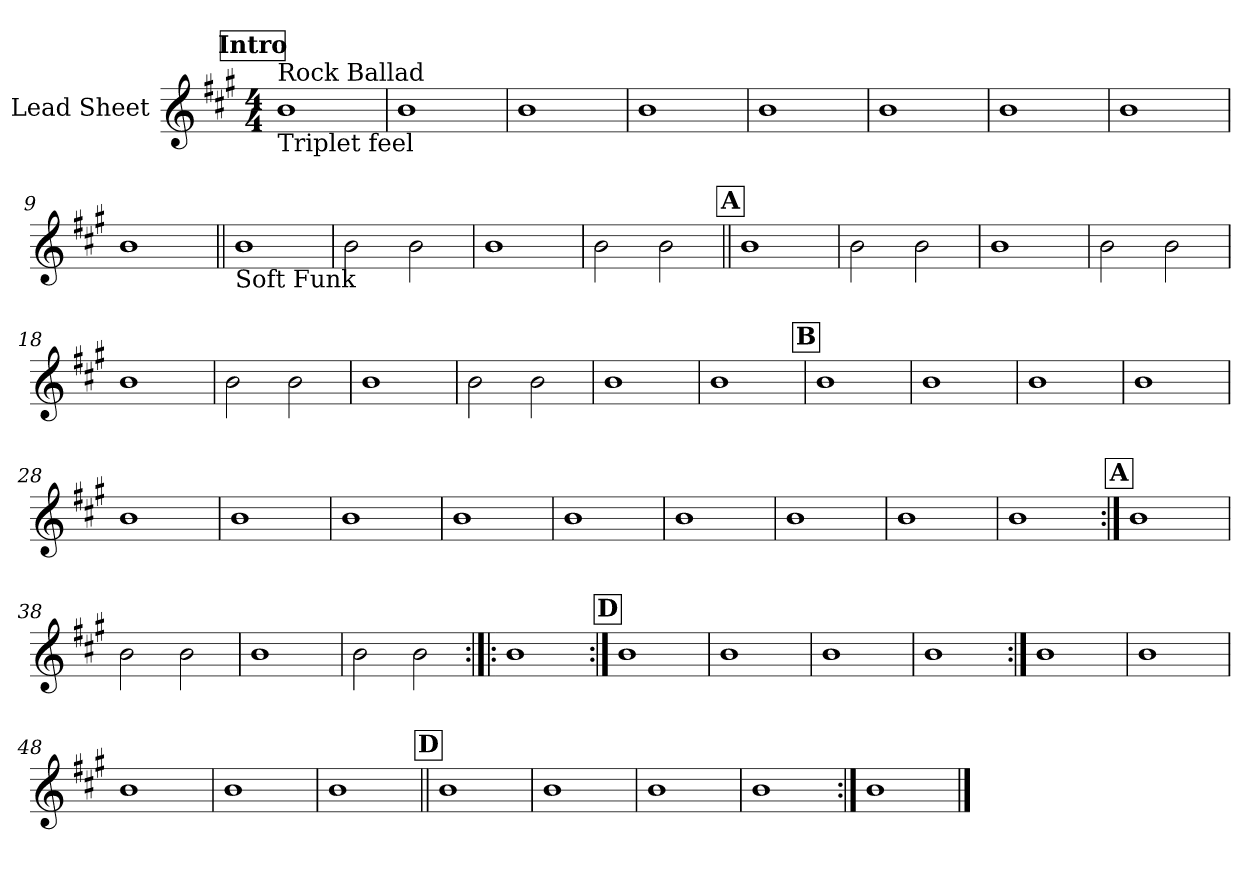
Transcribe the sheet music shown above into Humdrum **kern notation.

**kern
*part1
*staff1
*I"Lead Sheet
*clefG2
*k[f#c#g#]
*f#:
*M4/4
*MM86
!!LO:REH:place=s1:a:fs=14:t=Intro
=1
!LO:TX:a:t=Rock Ballad
!LO:TX:b:t=Triplet feel
1b
=2
1b
=3
1b
=4
1b
=5
1b
!!LO:LB:g=z
=6
1b
=7
1b
=8
1b
=9
1b
!!LO:LB:g=z
=10||
!LO:TX:b:t=Soft Funk
1b
=11
2b\
2b\
=12
1b
=13
2b\
2b\
!!LO:LB:g=z
!!LO:REH:place=s1:a:fs=14:t=A
=14||
1b
=15
2b\
2b\
=16
1b
=17
2b\
2b\
!!LO:LB:g=z
=18
1b
=19
2b\
2b\
=20
1b
=21
2b\
2b\
!!LO:LB:g=z
=22
1b
=23
1b
!!LO:REH:place=s1:a:fs=14:t=B
=24
1b
=25
1b
=26
1b
=27
1b
!!LO:LB:g=z
=28
1b
=29
1b
=30
1b
=31
1b
!!LO:LB:g=z
=32
1b
=33
1b
=34
1b
=35
1b
=36
1b
!!LO:LB:g=z
!!LO:REH:place=s1:a:fs=14:t=A
=37:|!
1b
=38
2b\
2b\
=39
1b
=40
2b\
2b\
=41:|!|:
1b
!!LO:LB:g=z
!!LO:REH:place=s1:a:fs=14:t=D
=42:|!
1b
=43
1b
=44
1b
=45
1b
!!LO:PB:g=z
=46:|!
1b
=47
1b
=48
1b
=49
1b
=50
1b
!!LO:LB:g=z
!!LO:REH:place=s1:a:fs=14:t=D
=51||
1b
=52
1b
=53
1b
=54
1b
=55:|!
1b
==
*-
